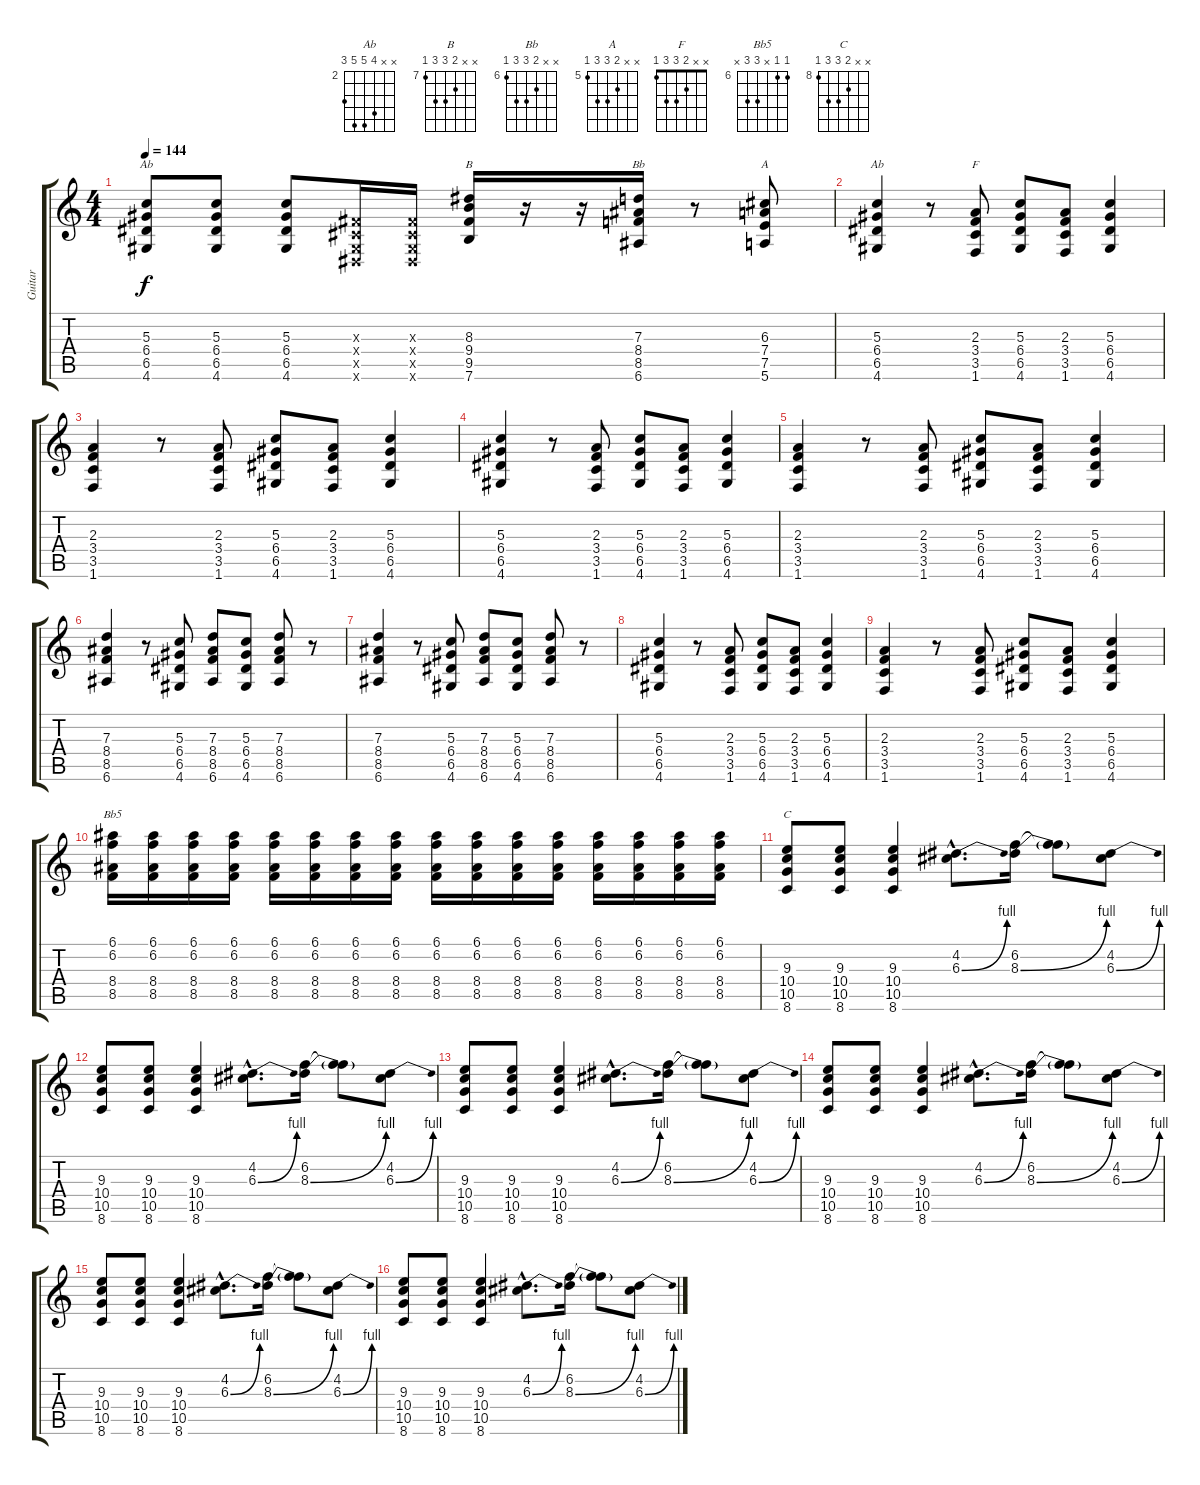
\track ("Guitar" "Guitar") {instrument distortionguitar}
\staff {score tabs}
\tuning (E4 B3 G3 D3 A2 E2) {hide}
\chord ("Ab" x x 5 6 6 4) {firstfret 4}
\chord ("B" x x 8 9 9 7) {firstfret 7}
\chord ("Bb" x x 7 8 8 6) {firstfret 6}
\chord ("A" x x 6 7 7 5) {firstfret 5}
\chord ("Ab" x x 5 6 6 4) {firstfret 2}
\chord ("F" x x 2 3 3 1)
\chord ("Bb5" 6 6 x 8 8 x) {firstfret 6}
\chord ("C" x x 9 10 10 8) {firstfret 8}
\ts (4 4)
\tempo 144
\clef g2
\ks c
(5.3 6.4 6.5 4.6).8{ch "Ab" dy f} (5.3 6.4 6.5 4.6).8 (5.3 6.4 6.5 4.6).8 (-1.3{x} -1.4{x} -1.5{x} -1.6{x}).16 (-1.3{x} -1.4{x} -1.5{x} -1.6{x}).16 (8.3 9.4 9.5 7.6).16{ch "B"} r.16 r.16 (7.3 8.4 8.5 6.6).16{ch "Bb"} r.8 (6.3 7.4 7.5 5.6).8{ch "A"} |
(5.3 6.4 6.5 4.6).4{ch "Ab"} r.8 (2.3 3.4 3.5 1.6).8{ch "F"} (5.3 6.4 6.5 4.6).8 (2.3 3.4 3.5 1.6).8 (5.3 6.4 6.5 4.6).4 |
(2.3 3.4 3.5 1.6).4 r.8 (2.3 3.4 3.5 1.6).8 (5.3 6.4 6.5 4.6).8 (2.3 3.4 3.5 1.6).8 (5.3 6.4 6.5 4.6).4 |
(5.3 6.4 6.5 4.6).4 r.8 (2.3 3.4 3.5 1.6).8 (5.3 6.4 6.5 4.6).8 (2.3 3.4 3.5 1.6).8 (5.3 6.4 6.5 4.6).4 |
(2.3 3.4 3.5 1.6).4 r.8 (2.3 3.4 3.5 1.6).8 (5.3 6.4 6.5 4.6).8 (2.3 3.4 3.5 1.6).8 (5.3 6.4 6.5 4.6).4 |
(7.3 8.4 8.5 6.6).4 r.8 (5.3 6.4 6.5 4.6).8 (7.3 8.4 8.5 6.6).8 (5.3 6.4 6.5 4.6).8 (7.3 8.4 8.5 6.6).8 r.8 |
(7.3 8.4 8.5 6.6).4 r.8 (5.3 6.4 6.5 4.6).8 (7.3 8.4 8.5 6.6).8 (5.3 6.4 6.5 4.6).8 (7.3 8.4 8.5 6.6).8 r.8 |
(5.3 6.4 6.5 4.6).4 r.8 (2.3 3.4 3.5 1.6).8 (5.3 6.4 6.5 4.6).8 (2.3 3.4 3.5 1.6).8 (5.3 6.4 6.5 4.6).4 |
(2.3 3.4 3.5 1.6).4 r.8 (2.3 3.4 3.5 1.6).8 (5.3 6.4 6.5 4.6).8 (2.3 3.4 3.5 1.6).8 (5.3 6.4 6.5 4.6).4 |
(6.1 6.2 8.4 8.5).16{ch "Bb5"} (6.1 6.2 8.4 8.5).16 (6.1 6.2 8.4 8.5).16 (6.1 6.2 8.4 8.5).16 (6.1 6.2 8.4 8.5).16 (6.1 6.2 8.4 8.5).16 (6.1 6.2 8.4 8.5).16 (6.1 6.2 8.4 8.5).16 (6.1 6.2 8.4 8.5).16 (6.1 6.2 8.4 8.5).16 (6.1 6.2 8.4 8.5).16 (6.1 6.2 8.4 8.5).16 (6.1 6.2 8.4 8.5).16 (6.1 6.2 8.4 8.5).16 (6.1 6.2 8.4 8.5).16 (6.1 6.2 8.4 8.5).16 |
(9.3 10.4 10.5 8.6).8{ch "C"} (9.3 10.4 10.5 8.6).8 (9.3 10.4 10.5 8.6).4 (4.2{hac} 6.3{be (bend 0 0 60 4) hac}).8{d} (6.2 8.3{be (bend 0 0 60 4)}).16 (6.2{t} 8.3{t}).8 (4.2 6.3{be (bend 0 0 60 4)}).8 |
(9.3 10.4 10.5 8.6).8 (9.3 10.4 10.5 8.6).8 (9.3 10.4 10.5 8.6).4 (4.2{hac} 6.3{be (bend 0 0 60 4) hac}).8{d} (6.2 8.3{be (bend 0 0 60 4)}).16 (6.2{t} 8.3{t}).8 (4.2 6.3{be (bend 0 0 60 4)}).8 |
(9.3 10.4 10.5 8.6).8 (9.3 10.4 10.5 8.6).8 (9.3 10.4 10.5 8.6).4 (4.2{hac} 6.3{be (bend 0 0 60 4) hac}).8{d} (6.2 8.3{be (bend 0 0 60 4)}).16 (6.2{t} 8.3{t}).8 (4.2 6.3{be (bend 0 0 60 4)}).8 |
(9.3 10.4 10.5 8.6).8 (9.3 10.4 10.5 8.6).8 (9.3 10.4 10.5 8.6).4 (4.2{hac} 6.3{be (bend 0 0 60 4) hac}).8{d} (6.2 8.3{be (bend 0 0 60 4)}).16 (6.2{t} 8.3{t}).8 (4.2 6.3{be (bend 0 0 60 4)}).8 |
(9.3 10.4 10.5 8.6).8 (9.3 10.4 10.5 8.6).8 (9.3 10.4 10.5 8.6).4 (4.2{hac} 6.3{be (bend 0 0 60 4) hac}).8{d} (6.2 8.3{be (bend 0 0 60 4)}).16 (6.2{t} 8.3{t}).8 (4.2 6.3{be (bend 0 0 60 4)}).8 |
(9.3 10.4 10.5 8.6).8 (9.3 10.4 10.5 8.6).8 (9.3 10.4 10.5 8.6).4 (4.2{hac} 6.3{be (bend 0 0 60 4) hac}).8{d} (6.2 8.3{be (bend 0 0 60 4)}).16 (6.2{t} 8.3{t}).8 (4.2 6.3{be (bend 0 0 60 4)}).8
